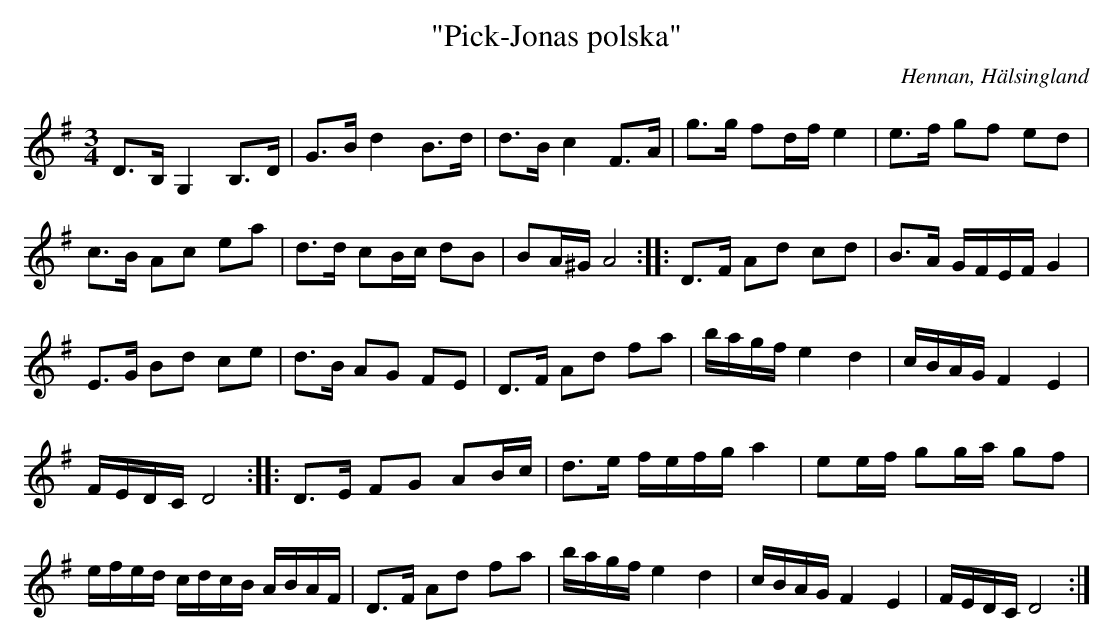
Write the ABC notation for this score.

X:1
T: "Pick-Jonas polska"
O: Hennan, Hälsingland
M: 3/4
L: 1/8
K: G
D>B, G,2 B,>D | G>B d2 B>d | d>B c2 F>A| g>g fd/f/ e2 | e>f gf ed |
c>B Ac ea | d>d cB/c/ dB | BA/^G/ A4 :: D>F Ad cd | B>A G/F/E/F/ G2 |
E>G Bd ce | d>B AG FE | D>F Ad fa | b/a/g/f/ e2 d2 | c/B/A/G/ F2 E2 |
F/E/D/C/ D4 :: D>E FG AB/c/ | d>e f/e/f/g/ a2 | ee/f/ gg/a/ gf |
e/f/e/d/ c/d/c/B/ A/B/A/F/ | D>F Ad fa | b/a/g/f/ e2 d2 | c/B/A/G/ F2 E2 | F/E/D/C/ D4 :|]
